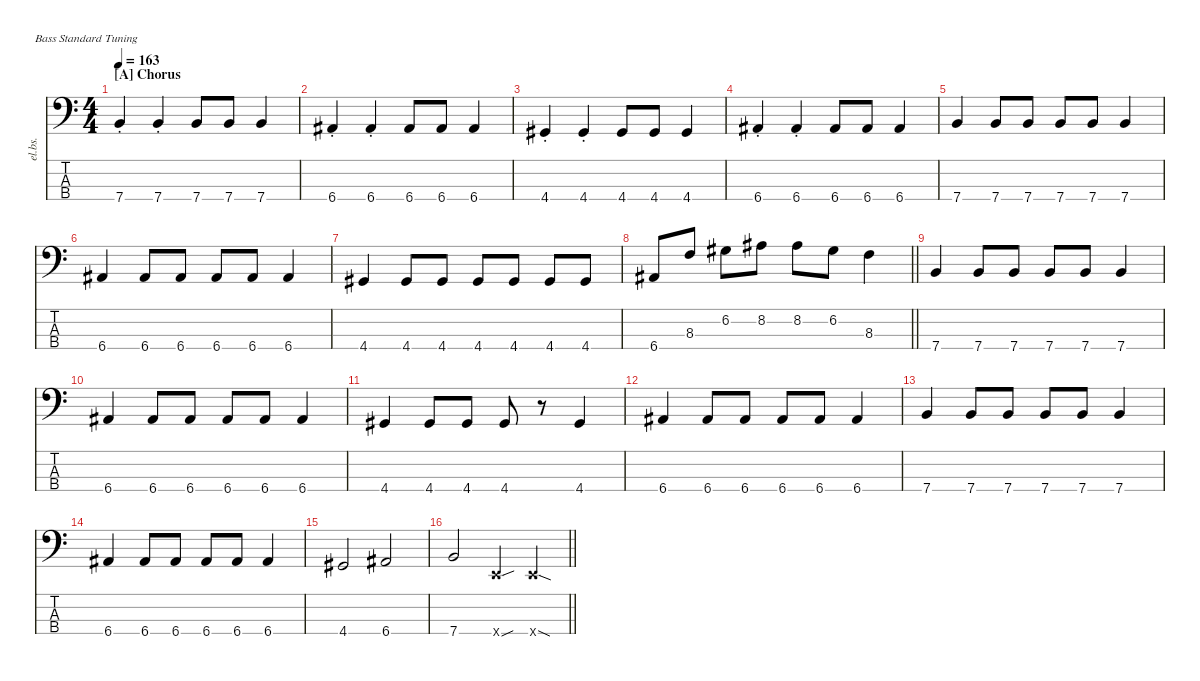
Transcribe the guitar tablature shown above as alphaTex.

\defaultSystemsLayout 4
\hideDynamics
\bracketExtendMode nobrackets
\track ("Electric Bass" "el.bs.") {mute instrument electricbassfinger}
\staff {score tabs}
\tuning (G2 D2 A1 E1)
\ts (4 4)
\section ("A" "Chorus")
\tempo 163
\clef f4
\ks c
7.4{st}.4{dy mf beam Up} 7.4{st}.4{beam Up} 7.4.8{beam Up} 7.4.8{beam Up} 7.4.4{beam Up} |
6.4{st acc #}.4{beam Up} 6.4{st acc #}.4{beam Up} 6.4{acc #}.8{beam Up} 6.4{acc #}.8{beam Up} 6.4{acc #}.4{beam Up} |
4.4{st acc #}.4{beam Up} 4.4{st acc #}.4{beam Up} 4.4{acc #}.8{beam Up} 4.4{acc #}.8{beam Up} 4.4{acc #}.4{beam Up} |
6.4{st acc #}.4{beam Up} 6.4{st acc #}.4{beam Up} 6.4{acc #}.8{beam Up} 6.4{acc #}.8{beam Up} 6.4{acc #}.4{beam Up} |
7.4.4{beam Up} 7.4.8{beam Up} 7.4.8{beam Up} 7.4.8{beam Up} 7.4.8{beam Up} 7.4.4{beam Up} |
6.4{acc #}.4{beam Up} 6.4{acc #}.8{beam Up} 6.4{acc #}.8{beam Up} 6.4{acc #}.8{beam Up} 6.4{acc #}.8{beam Up} 6.4{acc #}.4{beam Up} |
4.4{acc #}.4{beam Up} 4.4{acc #}.8{beam Up} 4.4{acc #}.8{beam Up} 4.4{acc #}.8{beam Up} 4.4{acc #}.8{beam Up} 4.4{acc #}.8{beam Up} 4.4{acc #}.8{beam Up} |
\barLineRight lightlight
6.4{acc #}.8{beam Up} 8.3.8{beam Up} 6.2{acc #}.8{beam Down} 8.2{acc #}.8{beam Down} 8.2{acc #}.8{beam Down} 6.2{acc #}.8{beam Down} 8.3.4{beam Down} |
7.4.4{beam Up} 7.4.8{beam Up} 7.4.8{beam Up} 7.4.8{beam Up} 7.4.8{beam Up} 7.4.4{beam Up} |
6.4{acc #}.4{beam Up} 6.4{acc #}.8{beam Up} 6.4{acc #}.8{beam Up} 6.4{acc #}.8{beam Up} 6.4{acc #}.8{beam Up} 6.4{acc #}.4{beam Up} |
4.4{acc #}.4{beam Up} 4.4{acc #}.8{beam Up} 4.4{acc #}.8{beam Up} 4.4{acc #}.8{beam Up} r.8{beam Down} 4.4{acc #}.4{beam Up} |
6.4{acc #}.4{beam Up} 6.4{acc #}.8{beam Up} 6.4{acc #}.8{beam Up} 6.4{acc #}.8{beam Up} 6.4{acc #}.8{beam Up} 6.4{acc #}.4{beam Up} |
7.4.4{beam Up} 7.4.8{beam Up} 7.4.8{beam Up} 7.4.8{beam Up} 7.4.8{beam Up} 7.4.4{beam Up} |
6.4{acc #}.4{beam Up} 6.4{acc #}.8{beam Up} 6.4{acc #}.8{beam Up} 6.4{acc #}.8{beam Up} 6.4{acc #}.8{beam Up} 6.4{acc #}.4{beam Up} |
4.4{acc #}.2{beam Up} 6.4{acc #}.2{beam Up} |
\barLineRight lightlight
7.4.2{beam Up} 0.4{sou x}.4{beam Up} 0.4{sod x}.4{beam Up}
